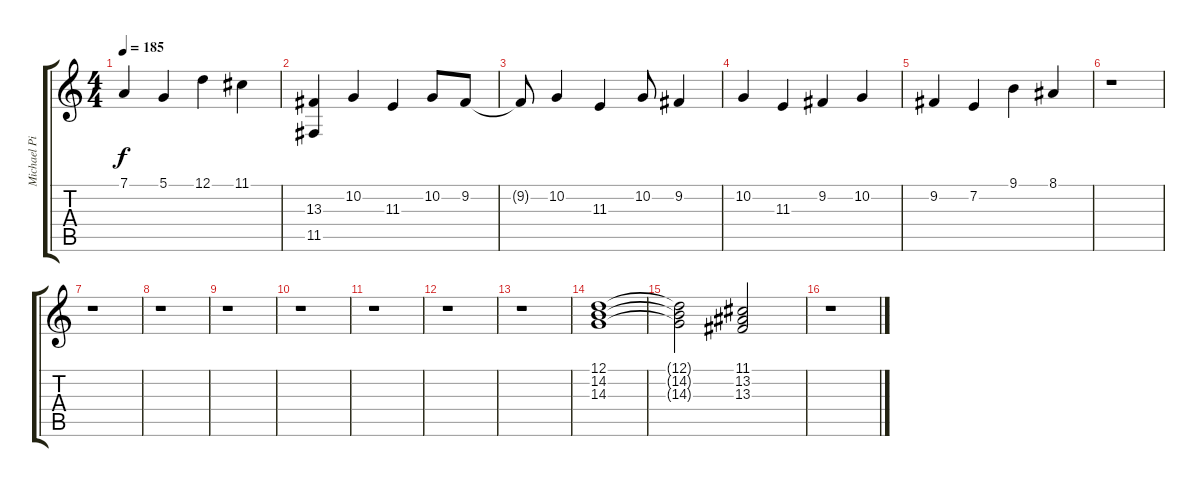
\track ("Michael Pinnella " "Michael Pi") {instrument stringensemble1}
\staff {score tabs}
\tuning (D4 A3 F3 C3 G2 D2) {hide}
\ts (4 4)
\tempo 185
\clef g2
\ks c
7.1.4{dy f} 5.1.4 12.1.4 11.1.4 |
(13.3 11.5).4 10.2.4 11.3.4 10.2.8 9.2.8 |
9.2{t}.8 10.2.4 11.3.4 10.2.8 9.2.4 |
10.2.4 11.3.4 9.2.4 10.2.4 |
9.2.4 7.2.4 9.1.4 8.1.4 |
r.1 |
r.1 |
r.1 |
r.1 |
r.1 |
r.1 |
r.1 |
r.1 |
(12.1 14.2 14.3).1 |
(12.1{t} 14.2{t} 14.3{t}).2 (11.1 13.2 13.3).2 |
r.1
